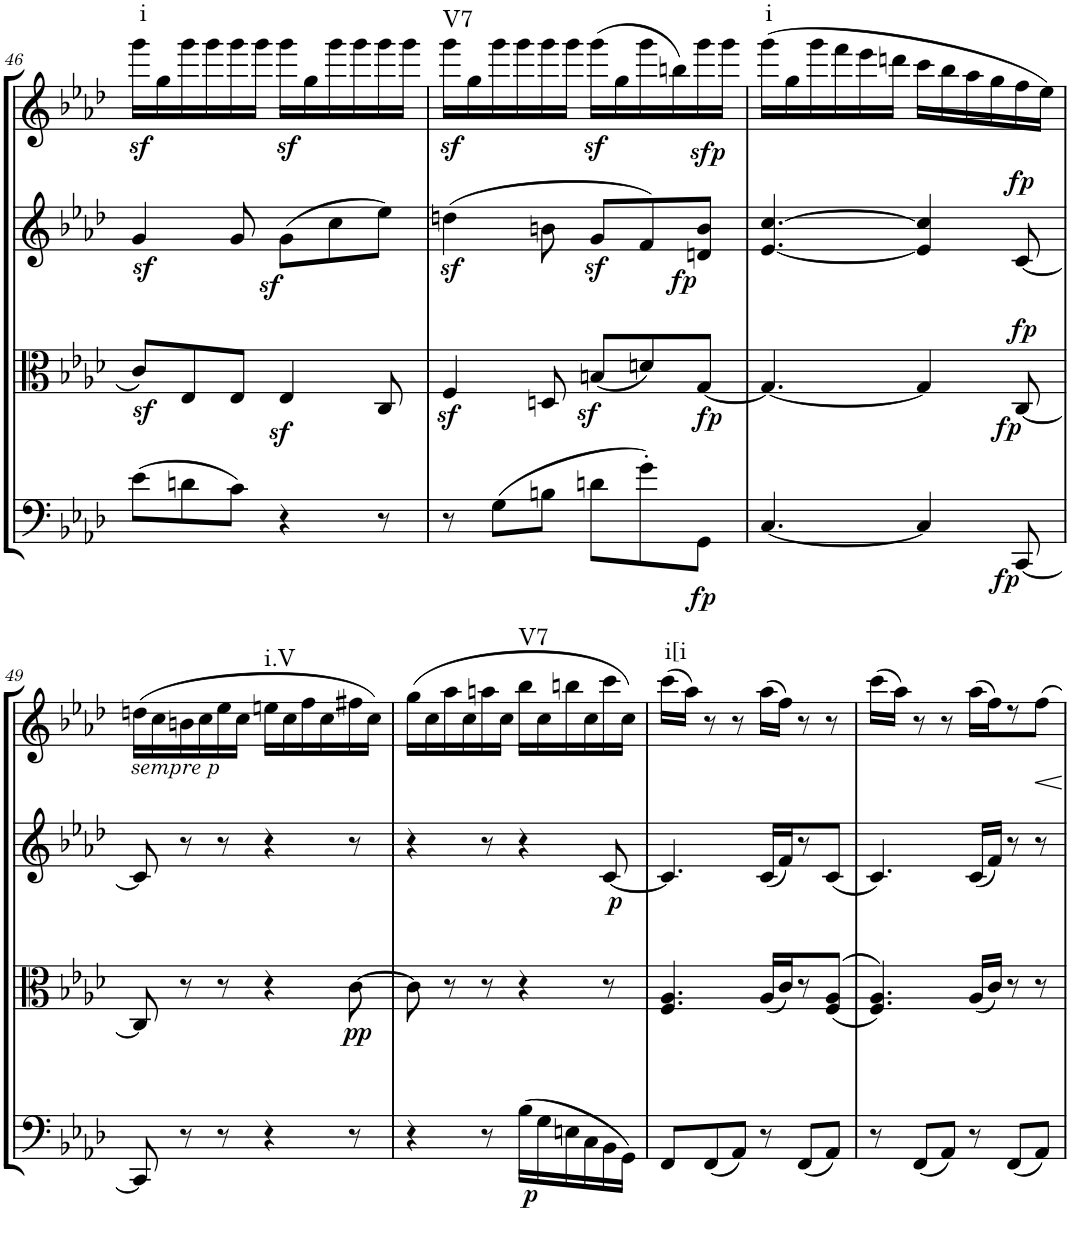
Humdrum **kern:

**kern	**dynam	**kern	**dynam	**kern	**dynam	**kern	**dynam	**harte
*part4	*part4	*part3	*part3	*part2	*part2	*part1	*part1	*part1
*staff4	*staff4	*staff3	*staff3	*staff2	*staff2	*staff1	*staff1	*
*I"Cello	*	*I"Viola	*	*I"2nd Violin	*	*I"1st Violin	*	*
*	*	*I'Vla	*	*I'Vln	*	*I'Vln	*	*
!!LO:PB:g=z
*clefF4	*	*clefC3	*	*clefG2	*	*clefG2	*	*
*k[b-e-a-d-]	*	*k[b-e-a-d-]	*	*k[b-e-a-d-]	*	*k[b-e-a-d-]	*	*
*M6/8	*	*M6/8	*	*M6/8	*	*M6/8	*	*
=46	=46	=46	=46	=46	=46	=46	=46	=46
!	!	!	!	!	!	!	!LO:DY:b	!LO:H:kt=i
(8e-\L	.	8cz</L	.	4gz</	.	16ggg\LL	sf	N
.	.	.	.	.	.	16gg\	.	.
8dn\	.	8E-/	.	.	.	16ggg\	.	.
.	.	.	.	.	.	16ggg\	.	.
8c\J)	.	8E-/J	.	8g/	.	16ggg\	.	.
.	.	.	.	.	.	16ggg\JJ	.	.
4r	.	4E-z</	.	(8gz<\L	.	16gggz<\LL	.	.
.	.	.	.	.	.	16gg\	.	.
.	.	.	.	8cc\	.	16ggg\	.	.
.	.	.	.	.	.	16ggg\	.	.
8r	.	8C/	.	8ee-\J)	.	16ggg\	.	.
.	.	.	.	.	.	16ggg\JJ	.	.
=47	=47	=47	=47	=47	=47	=47	=47	=47
!	!	!	!	!	!	!	!LO:DY:b	!LO:H:kt=V7
8r	.	4Fz</	.	(4ddnz<\	.	16ggg\LL	sf	N
.	.	.	.	.	.	16gg\	.	.
(8G\L	.	.	.	.	.	16ggg\	.	.
.	.	.	.	.	.	16ggg\	.	.
8Bn\J	.	8Dn/	.	8bn\	.	16ggg\	.	.
.	.	.	.	.	.	16ggg\JJ	.	.
8dn\L	.	(8Bnz</L	.	8gz</L	.	(16gggz<\LL	.	.
.	.	.	.	.	.	16gg\	.	.
8g'\)	.	8dn/)	.	8f/)	.	16ggg\	.	.
.	.	.	.	.	.	16bbn\)	.	.
!	!LO:DY:b	!	!LO:DY:b	!	!LO:DY:b	!	!LO:DY:b	!
8GG\J	fp	[8G/J	fp	8dn/ 8b/J	fp	16ggg\	sfp	.
.	.	.	.	.	.	16ggg\JJ	.	.
=48	=48	=48	=48	=48	=48	=48	=48	=48
!	!	!	!	!	!	!	!	!LO:H:kt=i
[4.C/	.	4.G/_	.	[4.e-/ [4.cc/	.	(16ggg\LL	.	N
.	.	.	.	.	.	16gg\	.	.
.	.	.	.	.	.	16ggg\	.	.
.	.	.	.	.	.	16fff\	.	.
.	.	.	.	.	.	16eee-\	.	.
.	.	.	.	.	.	16dddn\JJ	.	.
4C/]	.	4G/]	.	4e-/] 4cc/]	.	16ccc\LL	.	.
.	.	.	.	.	.	16bb-\	.	.
.	.	.	.	.	.	16aa-\	.	.
.	.	.	.	.	.	16gg\	.	.
!	!LO:DY:b	!	!LO:DY:b	!	!	!	!	!
!	!	!	!LO:DY:n=1:a	!	!LO:DY:a	!	!	!
[8CC/	fp	[8C/	fp fp	[8c/	fp	16ff\	.	.
.	.	.	.	.	.	16ee-\JJ)	.	.
!!LO:LB:g=z
=49	=49	=49	=49	=49	=49	=49	=49	=49
!	!	!	!	!	!	!LO:TX:b:i:t=sempre p	!	!
8CC/]	.	8C/]	.	8c/]	.	(16ddn\LL	.	.
.	.	.	.	.	.	16cc\	.	.
8r	.	8r	.	8r	.	16bn\	.	.
.	.	.	.	.	.	16cc\	.	.
8r	.	8r	.	8r	.	16ee-\	.	.
.	.	.	.	.	.	16cc\JJ	.	.
!	!	!	!	!	!	!	!	!LO:H:kt=i.V
4r	.	4r	.	4r	.	16een\LL	.	N
.	.	.	.	.	.	16cc\	.	.
.	.	.	.	.	.	16ff\	.	.
.	.	.	.	.	.	16cc\	.	.
!	!	!	!LO:DY:b	!	!	!	!	!
8r	.	[8c\	pp	8r	.	16ff#X\	.	.
.	.	.	.	.	.	16cc\JJ)	.	.
=50	=50	=50	=50	=50	=50	=50	=50	=50
4r	.	8c\]	.	4r	.	(16gg\LL	.	.
.	.	.	.	.	.	16cc\	.	.
.	.	8r	.	.	.	16aa-\	.	.
.	.	.	.	.	.	16cc\	.	.
8r	.	8r	.	8r	.	16aan\	.	.
.	.	.	.	.	.	16cc\JJ	.	.
!	!LO:DY:b	!	!	!	!	!	!	!LO:H:kt=V7
(16B-\LL	p	4r	.	4r	.	16bb-\LL	.	N
16G\	.	.	.	.	.	16cc\	.	.
16En\	.	.	.	.	.	16bbn\	.	.
16C\	.	.	.	.	.	16cc\	.	.
!	!	!	!	!	!LO:DY:b	!	!	!
16BB-\	.	8r	.	[8c/	p	16ccc\	.	.
16GG\JJ)	.	.	.	.	.	16cc\JJ)	.	.
=51	=51	=51	=51	=51	=51	=51	=51	=51
!	!	!	!	!	!	!	!	!LO:H:kt=i[i
8FF/L	.	4.F/ 4.A-/	.	4.c/]	.	(16ccc\LL	.	N
.	.	.	.	.	.	16aa-\JJ)	.	.
(8FF/	.	.	.	.	.	8r	.	.
8AA-/J)	.	.	.	.	.	8r	.	.
8r	.	(16A-/LL	.	(16c/LL	.	(16aa-\LL	.	.
.	.	16c/J)	.	16f/J)	.	16ff\JJ)	.	.
(8FF/L	.	8r	.	8r	.	8r	.	.
8AA-/J)	.	(>(8F/ 8A-/J	.	(8c/J	.	8r	.	.
=52	=52	=52	=52	=52	=52	=52	=52	=52
8r	.	4.F/ 4.A-/))	.	4.c/)	.	(16ccc\LL	.	.
.	.	.	.	.	.	16aa-\JJ)	.	.
(8FF/L	.	.	.	.	.	8r	.	.
8AA-/J)	.	.	.	.	.	8r	.	.
8r	.	(16A-/LL	.	(16c/LL	.	(16aa-\LL	.	.
.	.	16c/JJ)	.	16f/JJ)	.	16ff\J)	.	.
(8FF/L	.	8r	.	8r	.	8r	.	.
8AA-/J)	.	8r	.	8r	.	8ff\J	.	.
=	=	=	=	=	=	=	=	=
*-	*-	*-	*-	*-	*-	*-	*-	*-
